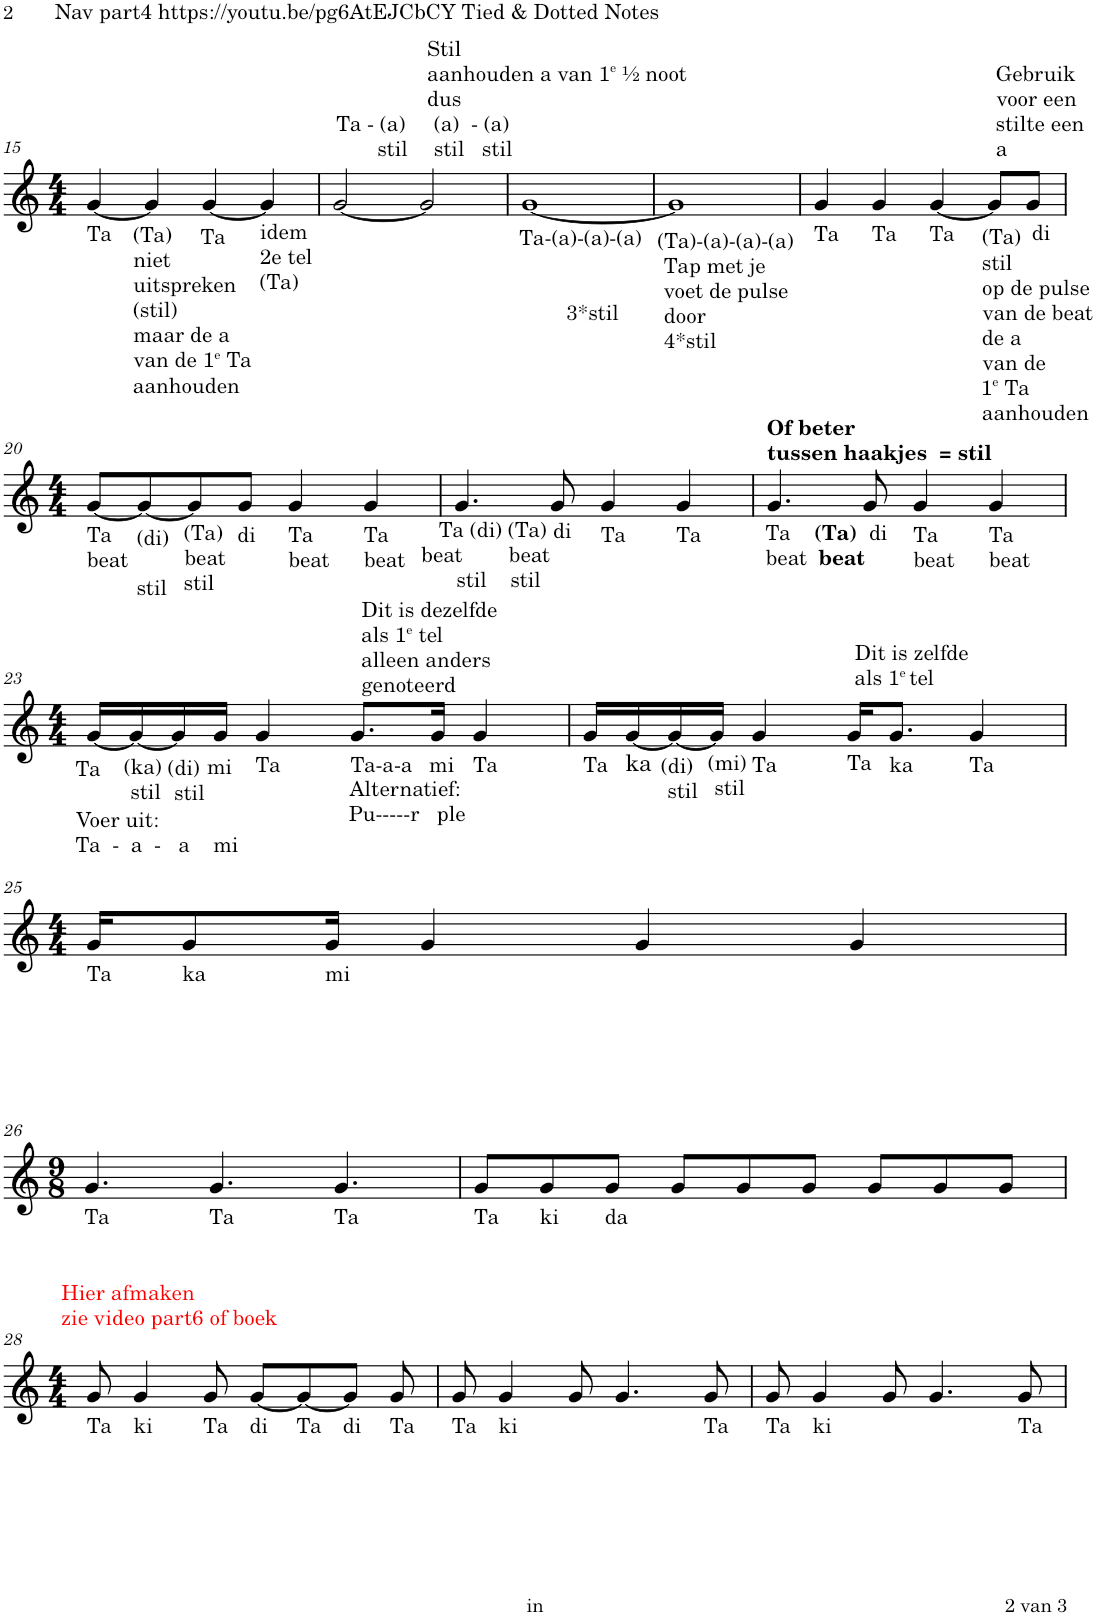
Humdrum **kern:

**kern	**harte
*part1	*part1
*staff1	*
*I"Piano	*
*I'Pno.	*
!!LO:PB:g=z
*clefG2	*
*k[]	*
*M4/4	*
=15	=15
!LO:TX:a:t=Nav part4 https&colon;//youtu.be/pg6AtEJCbCY Tied & Dotted Notes	!
!LO:TX:b:t=Ta	!
[4g/	.
!LO:TX:b:t=(Ta)	!
!LO:TX:b:t=niet	!
!LO:TX:b:t=uitspreken	!
!LO:TX:b:t=(stil)	!
!LO:TX:b:t=maar de a	!
!LO:TX:b:t=van de 1	!
!LO:TX:b:t=e	!
!LO:TX:b:t=Ta	!
!LO:TX:b:t=aanhouden	!
4g/]	.
!LO:TX:b:t=Ta	!
[4g/	.
!LO:TX:b:t=idem	!
!LO:TX:b:t=2e tel	!
!LO:TX:b:t=(Ta)	!
4g/]	.
=16	=16
!LO:TX:a:t=Ta - (a)	!
!LO:TX:a:t=stil	!
[2g/	.
!LO:TX:a:t=Stil	!
!LO:TX:a:t=aanhouden a van 1	!
!LO:TX:a:t=e	!
!LO:TX:a:t=½ noot	!
!LO:TX:a:t=dus	!
!LO:TX:a:t=(a)  - (a)	!
!LO:TX:a:t=stil   stil	!
2g/]	.
=17	=17
!LO:TX:b:t=Ta-(a)-(a)-(a)	!
!LO:TX:b:t=3*stil	!
[1g	.
=18	=18
!LO:TX:b:t=(Ta)-(a)-(a)-(a)	!
!LO:TX:b:t=Tap met je	!
!LO:TX:b:t=voet de pulse	!
!LO:TX:b:t=door	!
!LO:TX:b:t=4*stil	!
1g]	.
=19	=19
!LO:TX:b:t=Ta	!
4g/	.
!LO:TX:b:t=Ta	!
4g/	.
!LO:TX:b:t=Ta	!
[4g/	.
!LO:TX:b:t=(Ta)	!
!LO:TX:b:t=stil	!
!LO:TX:b:t=op de pulse	!
!LO:TX:b:t=van de beat	!
!LO:TX:b:t=de a	!
!LO:TX:b:t=van de	!
!LO:TX:b:t=1	!
!LO:TX:b:t=e	!
!LO:TX:b:t=Ta	!
!LO:TX:b:t=aanhouden	!
!LO:TX:a:t=Gebruik	!
!LO:TX:a:t=voor een	!
!LO:TX:a:t=stilte een	!
!LO:TX:a:t=a	!
8g/L]	.
!LO:TX:b:t=di	!
8g/J	.
!!LO:LB:g=z
=20	=20
*M4/4	*
!LO:TX:b:t=Ta	!
!LO:TX:b:t=beat	!
[8g/L	.
!LO:TX:b:t=(di)	!
!LO:TX:b:t=stil	!
8g/_	.
!LO:TX:b:t=(Ta)	!
!LO:TX:b:t=beat	!
!LO:TX:b:t=stil	!
8g/]	.
!LO:TX:b:t=di	!
8g/J	.
!LO:TX:b:t=Ta	!
!LO:TX:b:t=beat	!
4g/	.
!LO:TX:b:t=Ta	!
!LO:TX:b:t=beat	!
4g/	.
=21	=21
!LO:TX:b:t=Ta (di) (Ta)	!
!LO:TX:b:t=beat        beat	!
!LO:TX:b:t=stil    stil	!
4.g/	.
!LO:TX:b:t=di	!
8g/	.
!LO:TX:b:t=Ta	!
4g/	.
!LO:TX:b:t=Ta	!
4g/	.
=22	=22
!LO:TX:b:t=Ta	!
!LO:TX:b:B:t=(Ta)	!
!LO:TX:b:t=di	!
!LO:TX:b:t=beat	!
!LO:TX:b:B:t=beat	!
!LO:TX:a:B:t=Of beter	!
!LO:TX:a:t=tussen haakjes  = stil	!
4.g/	.
8g/	.
!LO:TX:b:t=Ta	!
!LO:TX:b:t=beat	!
4g/	.
!LO:TX:b:t=Ta	!
!LO:TX:b:t=beat	!
4g/	.
!!LO:LB:g=z
=23	=23
*M4/4	*
!LO:TX:b:t=Ta	!
!LO:TX:b:t=Voer uit&colon;	!
!LO:TX:b:t=Ta  -  a  -   a    mi	!
[16g/LL	.
!LO:TX:b:t=(ka)	!
!LO:TX:b:t=stil	!
16g/_	.
!LO:TX:b:t=(di)	!
!LO:TX:b:t=stil	!
16g/]	.
!LO:TX:b:t=mi	!
16g/JJ	.
!LO:TX:b:t=Ta	!
4g/	.
!LO:TX:a:t=Dit is dezelfde	!
!LO:TX:a:t=als 1	!
!LO:TX:a:t=e	!
!LO:TX:a:t=tel	!
!LO:TX:a:t=alleen anders	!
!LO:TX:a:t=genoteerd	!
!LO:TX:b:t=Ta-a-a	!
!LO:TX:b:t=Alternatief&colon;	!
!LO:TX:b:t=Pu-----r   ple	!
8.g/L	.
!LO:TX:b:t=mi	!
16g/Jk	.
!LO:TX:b:t=Ta	!
4g/	.
=24	=24
!LO:TX:b:t=Ta	!
16g/LL	.
!	!LO:H:kt=ka
[16g/	N
!LO:TX:b:t=(di)	!
!LO:TX:b:t=stil	!
16g/_	.
!LO:TX:b:t=(mi)	!
!LO:TX:b:t=stil	!
16g/JJ]	.
!LO:TX:b:t=Ta	!
4g/	.
!LO:TX:a:t=Dit is zelfde	!
!LO:TX:a:t=als 1	!
!LO:TX:a:t=e	!
!LO:TX:a:t=tel	!
!LO:TX:b:t=Ta	!
16g/KL	.
!LO:TX:b:t=ka	!
8.g/J	.
!LO:TX:b:t=Ta	!
4g/	.
!!LO:LB:g=z
=25	=25
*M4/4	*
!LO:TX:b:t=Ta	!
16g/KL	.
!LO:TX:b:t=ka	!
8g/	.
!LO:TX:b:t=mi	!
16g/Jk	.
4g/	.
4g/	.
4g/	.
!!LO:LB:g=z
=26	=26
*M9/8	*
!LO:TX:b:t=Ta	!
4.g/	.
!LO:TX:b:t=Ta	!
4.g/	.
!LO:TX:b:t=Ta	!
4.g/	.
=27	=27
!LO:TX:b:t=Ta	!
8g/L	.
!LO:TX:b:t=ki	!
8g/	.
!LO:TX:b:t=da	!
8g/J	.
8g/L	.
8g/	.
8g/J	.
8g/L	.
8g/	.
8g/J	.
!!LO:LB:g=z
=28	=28
*M4/4	*
!LO:TX:b:t=Ta	!
8g/	.
!LO:TX:b:t=ki	!
4g/	.
!LO:TX:b:t=Ta	!
8g/	.
!LO:TX:b:t=di	!
[8g/L	.
!LO:TX:b:t=Ta	!
8g/_	.
!LO:TX:b:t=di	!
8g/J]	.
!LO:TX:a:color=#FF0000:t=Hier afmaken	!
!LO:TX:a:t=zie video part6 of boek	!
!LO:TX:b:t=Ta	!
8g/	.
=29	=29
!LO:TX:b:t=Ta	!
8g/	.
!LO:TX:b:t=ki	!
4g/	.
8g/	.
4.g/	.
!LO:TX:b:t=Ta	!
8g/	.
=30	=30
!LO:TX:b:t=Ta	!
8g/	.
!LO:TX:b:t=ki	!
4g/	.
8g/	.
4.g/	.
!LO:TX:b:t=Ta	!
8g/	.
=	=
*-	*-
